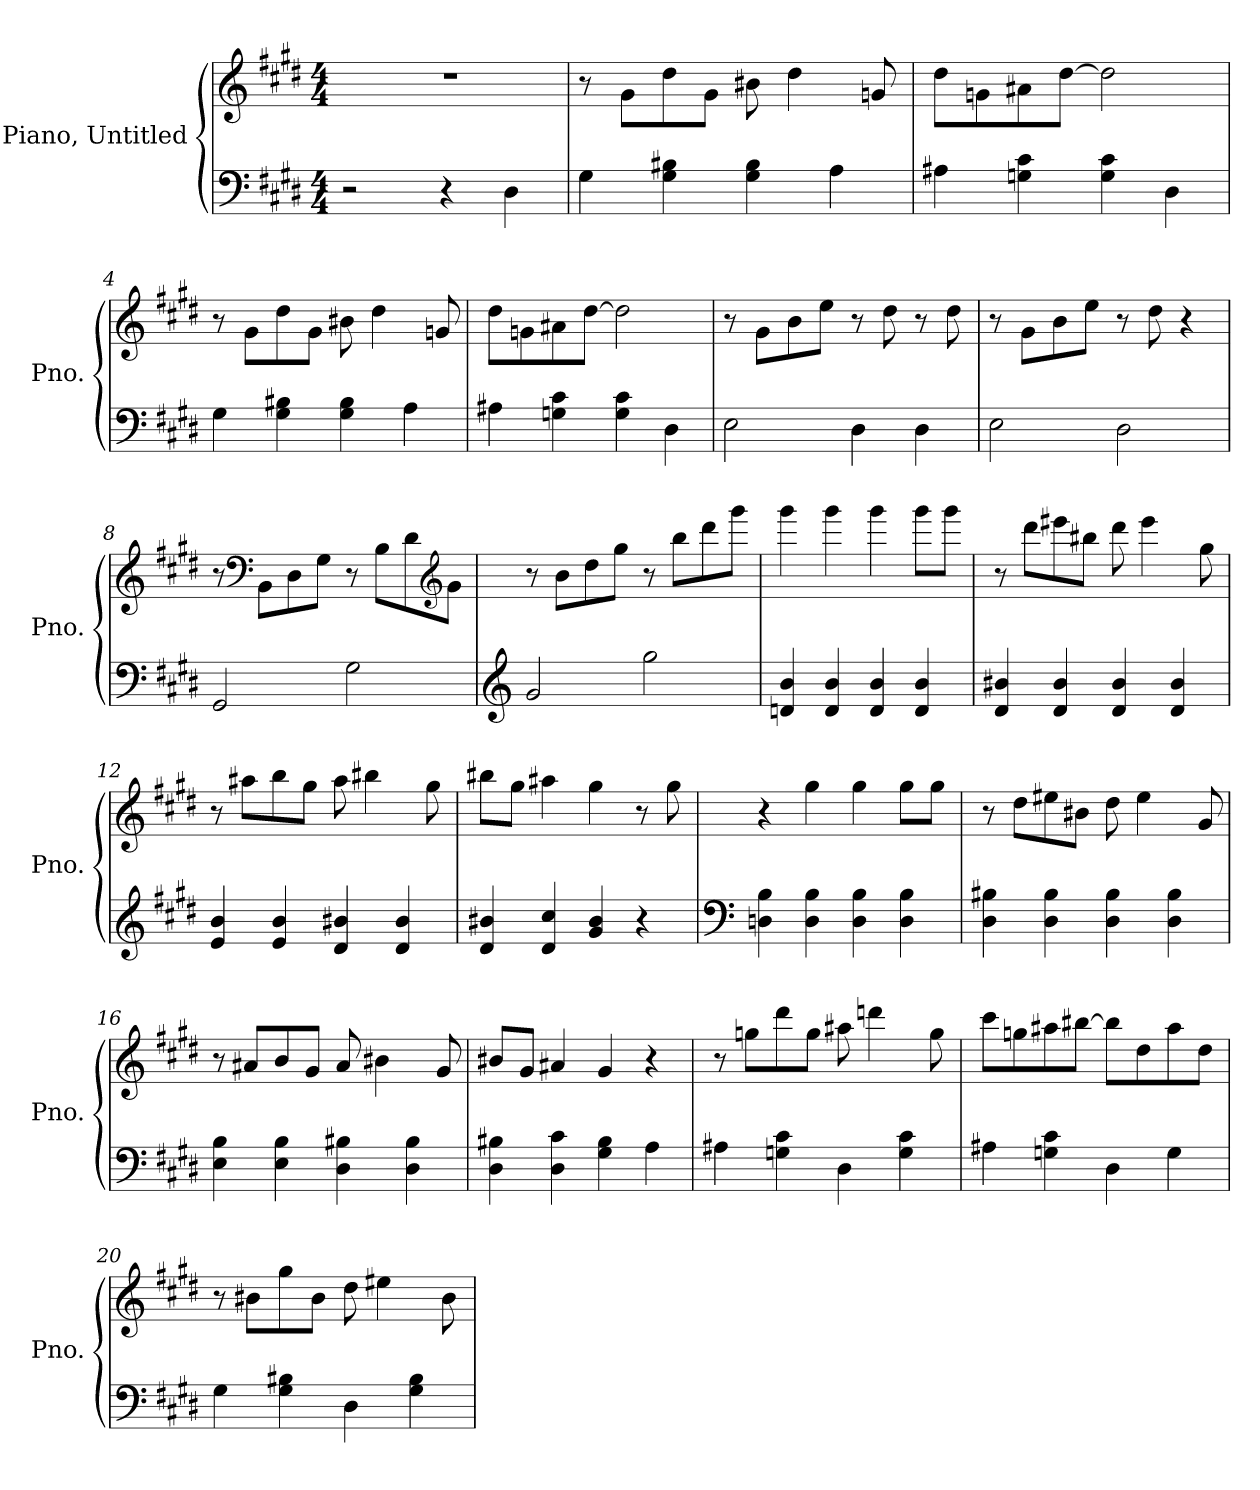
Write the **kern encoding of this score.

**kern	**kern
*part2	*part1
*staff2	*staff1
*I"Piano, Untitled	*I"Piano, Untitled
*I'Pno.	*I'Pno.
*clefF4	*clefG2
*k[f#c#g#d#]	*k[f#c#g#d#]
*M4/4	*M4/4
*MM140	*MM140
=1	=1
2r	1r
4r	.
4D#\	.
=2	=2
4G#\	8r
.	8g#\L
4G#\ 4B#X\	8dd#\
.	8g#\J
4G#\ 4B#\	8b#X\
.	4dd#\
4A\	.
.	8gn/
=3	=3
4A#X\	8dd#\L
.	8gn\
4Gn\ 4c#\	8a#X\
.	[8dd#\J
4G\ 4c#\	2dd#\]
4D#\	.
=4	=4
4G#\	8r
.	8g#\L
4G#\ 4B#X\	8dd#\
.	8g#\J
4G#\ 4B#\	8b#X\
.	4dd#\
4A\	.
.	8gn/
!!LO:LB:g=z
=5	=5
4A#X\	8dd#\L
.	8gn\
4Gn\ 4c#\	8a#X\
.	[8dd#\J
4G\ 4c#\	2dd#\]
4D#\	.
=6	=6
2E\	8r
.	8g#\L
.	8b\
.	8ee\J
4D#\	8r
.	8dd#\
4D#\	8r
.	8dd#\
=7	=7
2E\	8r
.	8g#\L
.	8b\
.	8ee\J
2D#\	8r
.	8dd#\
.	4r
=8	=8
2GG#/	8r
*	*clefF4
.	8BB\L
.	8D#\
.	8G#\J
2G#\	8r
.	8B\L
.	8d#\
*	*clefG2
.	8g#\J
!!LO:LB:g=z
=9	=9
*clefG2	*
2g#/	8r
.	8b\L
.	8dd#\
.	8gg#\J
2gg#\	8r
.	8bb\L
.	8ddd#\
.	8ggg#\J
=10	=10
4dn/ 4b/	4ggg#\
4d/ 4b/	4ggg#\
4d/ 4b/	4ggg#\
4d/ 4b/	8ggg#\L
.	8ggg#\J
=11	=11
4d#/ 4b#X/	8r
.	8ddd#\L
4d#/ 4b#/	8eee#X\
.	8bb#X\J
4d#/ 4b#/	8ddd#\
.	4eee#\
4d#/ 4b#/	.
.	8gg#\
=12	=12
4e/ 4b/	8r
.	8aa#X\L
4e/ 4b/	8bb\
.	8gg#\J
4d#/ 4b#X/	8aa#\
.	4bb#X\
4d#/ 4b#/	.
.	8gg#\
!!LO:LB:g=z
=13	=13
4d#/ 4b#X/	8bb#X\L
.	8gg#\J
4d#/ 4cc#/	4aa#X\
4g#/ 4b#/	4gg#\
4r	8r
.	8gg#\
=14	=14
*clefF4	*
4Dn\ 4B\	4r
4D\ 4B\	4gg#\
4D\ 4B\	4gg#\
4D\ 4B\	8gg#\L
.	8gg#\J
=15	=15
4D#\ 4B#X\	8r
.	8dd#\L
4D#\ 4B#\	8ee#X\
.	8b#X\J
4D#\ 4B#\	8dd#\
.	4ee#\
4D#\ 4B#\	.
.	8g#/
=16	=16
4E\ 4B\	8r
.	8a#X/L
4E\ 4B\	8b/
.	8g#/J
4D#\ 4B#X\	8a#/
.	4b#X\
4D#\ 4B#\	.
.	8g#/
!!LO:LB:g=z
=17	=17
4D#\ 4B#X\	8b#X/L
.	8g#/J
4D#\ 4c#\	4a#X/
4G#\ 4B#\	4g#/
4A\	4r
=18	=18
4A#X\	8r
.	8ggn\L
4Gn\ 4c#\	8ddd#\
.	8gg\J
4D#\	8aa#X\
.	4dddn\
4G\ 4c#\	.
.	8gg\
=19	=19
4A#X\	8ccc#\L
.	8ggn\
4Gn\ 4c#\	8aa#X\
.	[8bb#X\J
4D#\	8bb#\L]
.	8dd#\
4G\	8aa#\
.	8dd#\J
=20	=20
4G#\	8r
.	8b#X\L
4G#\ 4B#X\	8gg#\
.	8b#\J
4D#\	8dd#\
.	4ee#X\
4G#\ 4B#\	.
.	8b#\
=	=
*-	*-
